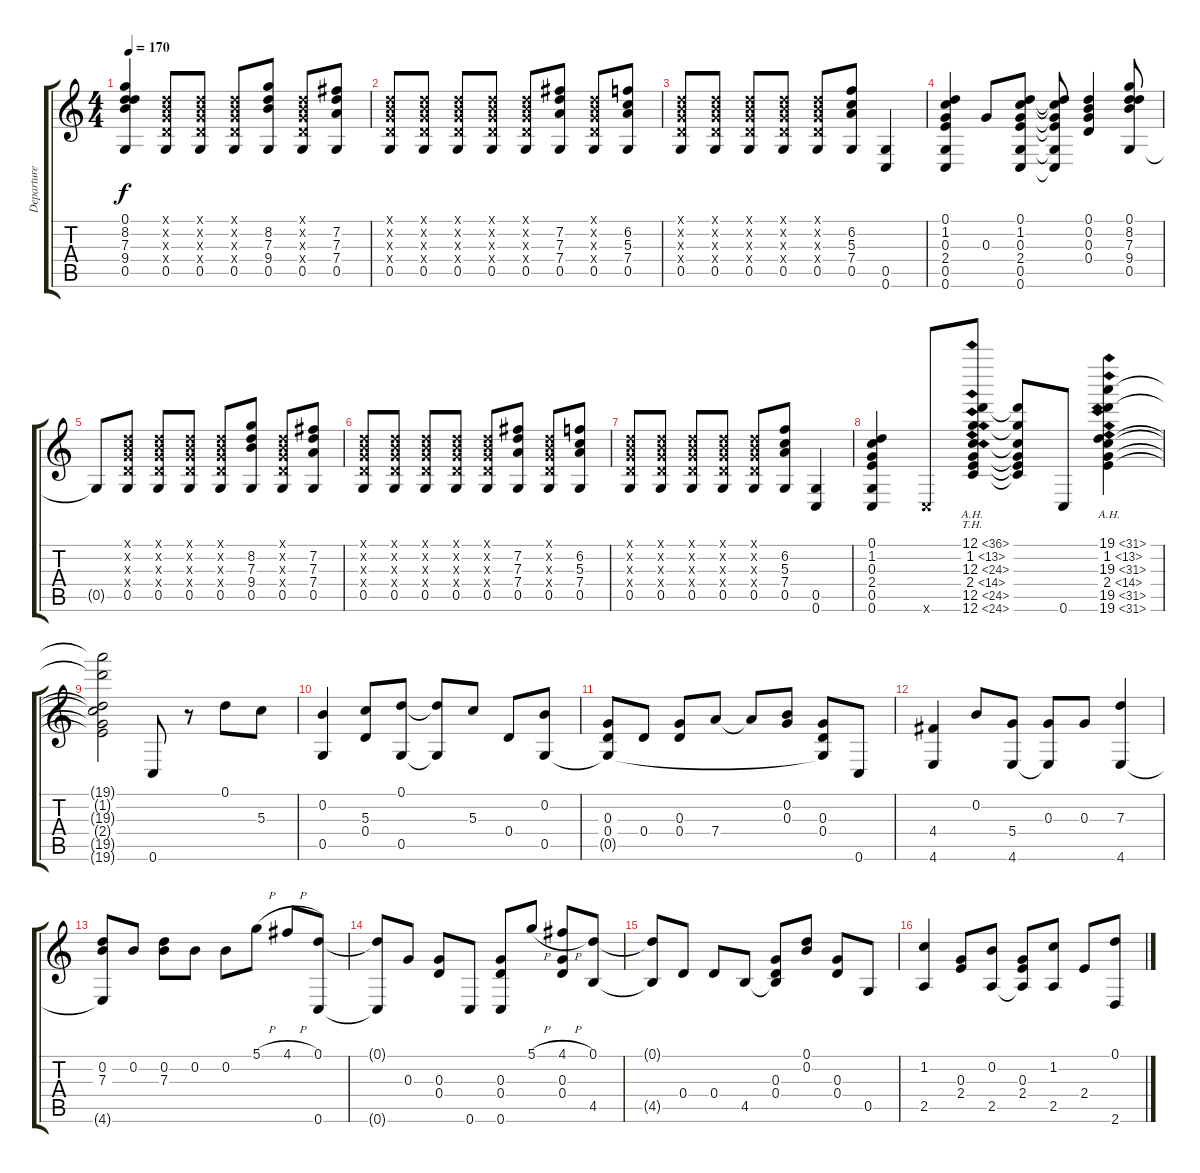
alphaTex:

\track ("Departure" "Departure") {instrument acousticguitarnylon}
\staff {score tabs}
\tuning (D4 B3 G3 D3 G2 C2) {hide}
\ts (4 4)
\tempo 170
\clef g2
\ks c
(0.1 8.2 7.3 9.4 0.5).4{dy f instrument acousticguitarnylon} (0.1{x} 0.2{x} 0.3{x} 0.4{x} 0.5).8 (0.1{x} 0.2{x} 0.3{x} 0.4{x} 0.5).8 (0.1{x} 0.2{x} 0.3{x} 0.4{x} 0.5).8 (8.2 7.3 9.4 0.5).8 (0.1{x} 0.2{x} 0.3{x} 0.4{x} 0.5).8 (7.2 7.3 7.4 0.5).8 |
(0.1{x} 0.2{x} 0.3{x} 0.4{x} 0.5).8 (0.1{x} 0.2{x} 0.3{x} 0.4{x} 0.5).8 (0.1{x} 0.2{x} 0.3{x} 0.4{x} 0.5).8 (0.1{x} 0.2{x} 0.3{x} 0.4{x} 0.5).8 (0.1{x} 0.2{x} 0.3{x} 0.4{x} 0.5).8 (7.2 7.3 7.4 0.5).8 (0.1{x} 0.2{x} 0.3{x} 0.4{x} 0.5).8 (6.2 5.3 7.4 0.5).8 |
(0.1{x} 0.2{x} 0.3{x} 0.4{x} 0.5).8 (0.1{x} 0.2{x} 0.3{x} 0.4{x} 0.5).8 (0.1{x} 0.2{x} 0.3{x} 0.4{x} 0.5).8 (0.1{x} 0.2{x} 0.3{x} 0.4{x} 0.5).8 (0.1{x} 0.2{x} 0.3{x} 0.4{x} 0.5).8 (6.2 5.3 7.4 0.5).8 (0.5 0.6).4 |
(0.1 1.2 0.3 2.4 0.5 0.6).4 0.3.8 (0.1 1.2 0.3 2.4 0.5 0.6).8 (0.1{t} 1.2{t} 0.3{t} 2.4{t} 0.5{t} 0.6{t}).8 (0.1 0.2 0.3 0.4).4 (0.1 8.2 7.3 9.4 0.5).8 |
0.5{t}.8 (0.1{x} 0.2{x} 0.3{x} 0.4{x} 0.5).8 (0.1{x} 0.2{x} 0.3{x} 0.4{x} 0.5).8 (0.1{x} 0.2{x} 0.3{x} 0.4{x} 0.5).8 (0.1{x} 0.2{x} 0.3{x} 0.4{x} 0.5).8 (8.2 7.3 9.4 0.5).8 (0.1{x} 0.2{x} 0.3{x} 0.4{x} 0.5).8 (7.2 7.3 7.4 0.5).8 |
(0.1{x} 0.2{x} 0.3{x} 0.4{x} 0.5).8 (0.1{x} 0.2{x} 0.3{x} 0.4{x} 0.5).8 (0.1{x} 0.2{x} 0.3{x} 0.4{x} 0.5).8 (0.1{x} 0.2{x} 0.3{x} 0.4{x} 0.5).8 (0.1{x} 0.2{x} 0.3{x} 0.4{x} 0.5).8 (7.2 7.3 7.4 0.5).8 (0.1{x} 0.2{x} 0.3{x} 0.4{x} 0.5).8 (6.2 5.3 7.4 0.5).8 |
(0.1{x} 0.2{x} 0.3{x} 0.4{x} 0.5).8 (0.1{x} 0.2{x} 0.3{x} 0.4{x} 0.5).8 (0.1{x} 0.2{x} 0.3{x} 0.4{x} 0.5).8 (0.1{x} 0.2{x} 0.3{x} 0.4{x} 0.5).8 (0.1{x} 0.2{x} 0.3{x} 0.4{x} 0.5).8 (6.2 5.3 7.4 0.5).8 (0.5 0.6).4 |
(0.1 1.2 0.3 2.4 0.5 0.6).4 0.6{x}.8 (12.1{th 24} 1.2{ah 12} 12.3{ah 12} 2.4{ah 12} 12.5{ah 12} 12.6{ah 12}).8 (12.1{t} 1.2{t} 12.3{t} 2.4{t} 12.5{t} 12.6{t}).8 0.6.8 (19.1{ah 12} 1.2{ah 12} 19.3{ah 12} 2.4{ah 12} 19.5{ah 12} 19.6{ah 12}).4 |
(19.1{t} 1.2{t} 19.3{t} 2.4{t} 19.5{t} 19.6{t}).2 0.6.8 r.8 0.1.8 5.3.8 |
(0.2 0.5).4 (5.3 0.4).8 (0.1 0.5).8 (0.1{t} 0.5{t}).8 5.3.8 0.4.8 (0.2 0.5).8 |
(0.3 0.4 0.5{t}).8 0.4.8 (0.3 0.4).8 7.4.8 7.4{t}.8 (0.2 0.3).8 (0.3 0.4 0.5{t}).8 0.6.8 |
(4.4 4.6).4 0.2.8 (5.4 4.6).8 (0.3 4.6{t}).8 0.3.8 (7.3 4.6).4 |
(0.2 7.3 4.6{t}).8 0.2.8 (0.2 7.3).8 0.2.8 0.2.8 5.1{h}.8 4.1{h}.8 (0.1 0.6).8 |
(0.1{t} 0.6{t}).8 0.3.8 (0.3 0.4).8 0.6.8 (0.3 0.4 0.6).8 5.1{h}.8 (4.1{h} 0.3 0.4).8 (0.1 4.5).8 |
(0.1{t} 4.5{t}).8 0.4.8 0.4.8 4.5.8 (0.3 0.4 4.5{t}).8 (0.1 0.2).8 (0.3 0.4).8 0.5.8 |
(1.2 2.5).4 (0.3 2.4).8 (0.2 2.5).8 (0.3 2.4 2.5{t}).8 (1.2 2.5).8 2.4.8 (0.1 2.6).8
